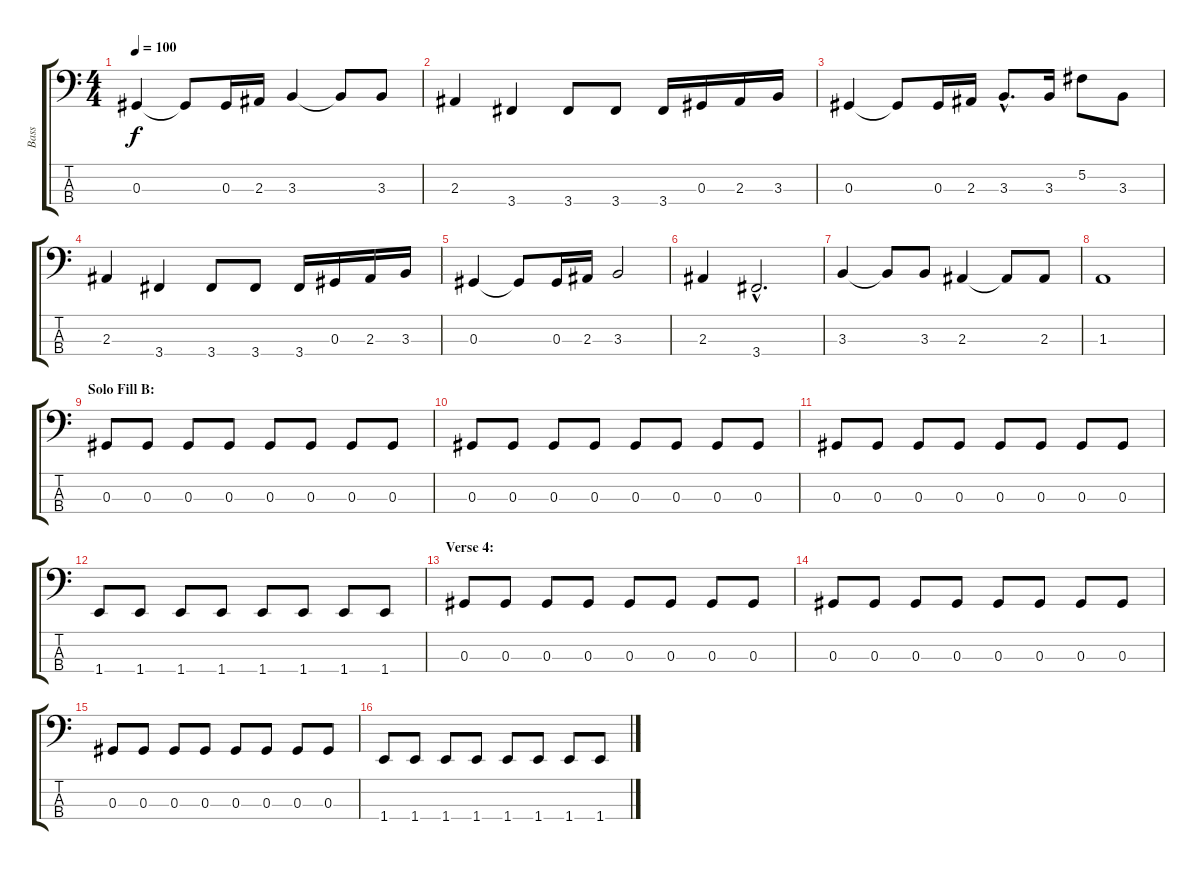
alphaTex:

\track ("Bass" "Bass") {instrument slapbass2}
\staff {score tabs}
\tuning (Gb2 Db2 Ab1 Eb1) {hide}
\ts (4 4)
\tempo 100
\clef f4
\ks c
0.3.4{dy f} 0.3{t}.8 0.3.16 2.3.16 3.3.4 3.3{t}.8 3.3.8 |
2.3.4 3.4.4 3.4.8 3.4.8 3.4.16 0.3.16 2.3.16 3.3.16 |
0.3.4 0.3{t}.8 0.3.16 2.3.16 3.3{hac}.8{d} 3.3.16 5.2.8 3.3.8 |
2.3.4 3.4.4 3.4.8 3.4.8 3.4.16 0.3.16 2.3.16 3.3.16 |
0.3.4 0.3{t}.8 0.3.16 2.3.16 3.3.2 |
2.3.4 3.4{hac}.2{d} |
3.3.4 3.3{t}.8 3.3.8 2.3.4 2.3{t}.8 2.3.8 |
1.3.1 |
\section ("" "Solo Fill B:")
0.3.8 0.3.8 0.3.8 0.3.8 0.3.8 0.3.8 0.3.8 0.3.8 |
0.3.8 0.3.8 0.3.8 0.3.8 0.3.8 0.3.8 0.3.8 0.3.8 |
0.3.8 0.3.8 0.3.8 0.3.8 0.3.8 0.3.8 0.3.8 0.3.8 |
1.4.8 1.4.8 1.4.8 1.4.8 1.4.8 1.4.8 1.4.8 1.4.8 |
\section ("" "Verse 4:")
0.3.8 0.3.8 0.3.8 0.3.8 0.3.8 0.3.8 0.3.8 0.3.8 |
0.3.8 0.3.8 0.3.8 0.3.8 0.3.8 0.3.8 0.3.8 0.3.8 |
0.3.8 0.3.8 0.3.8 0.3.8 0.3.8 0.3.8 0.3.8 0.3.8 |
1.4.8 1.4.8 1.4.8 1.4.8 1.4.8 1.4.8 1.4.8 1.4.8
